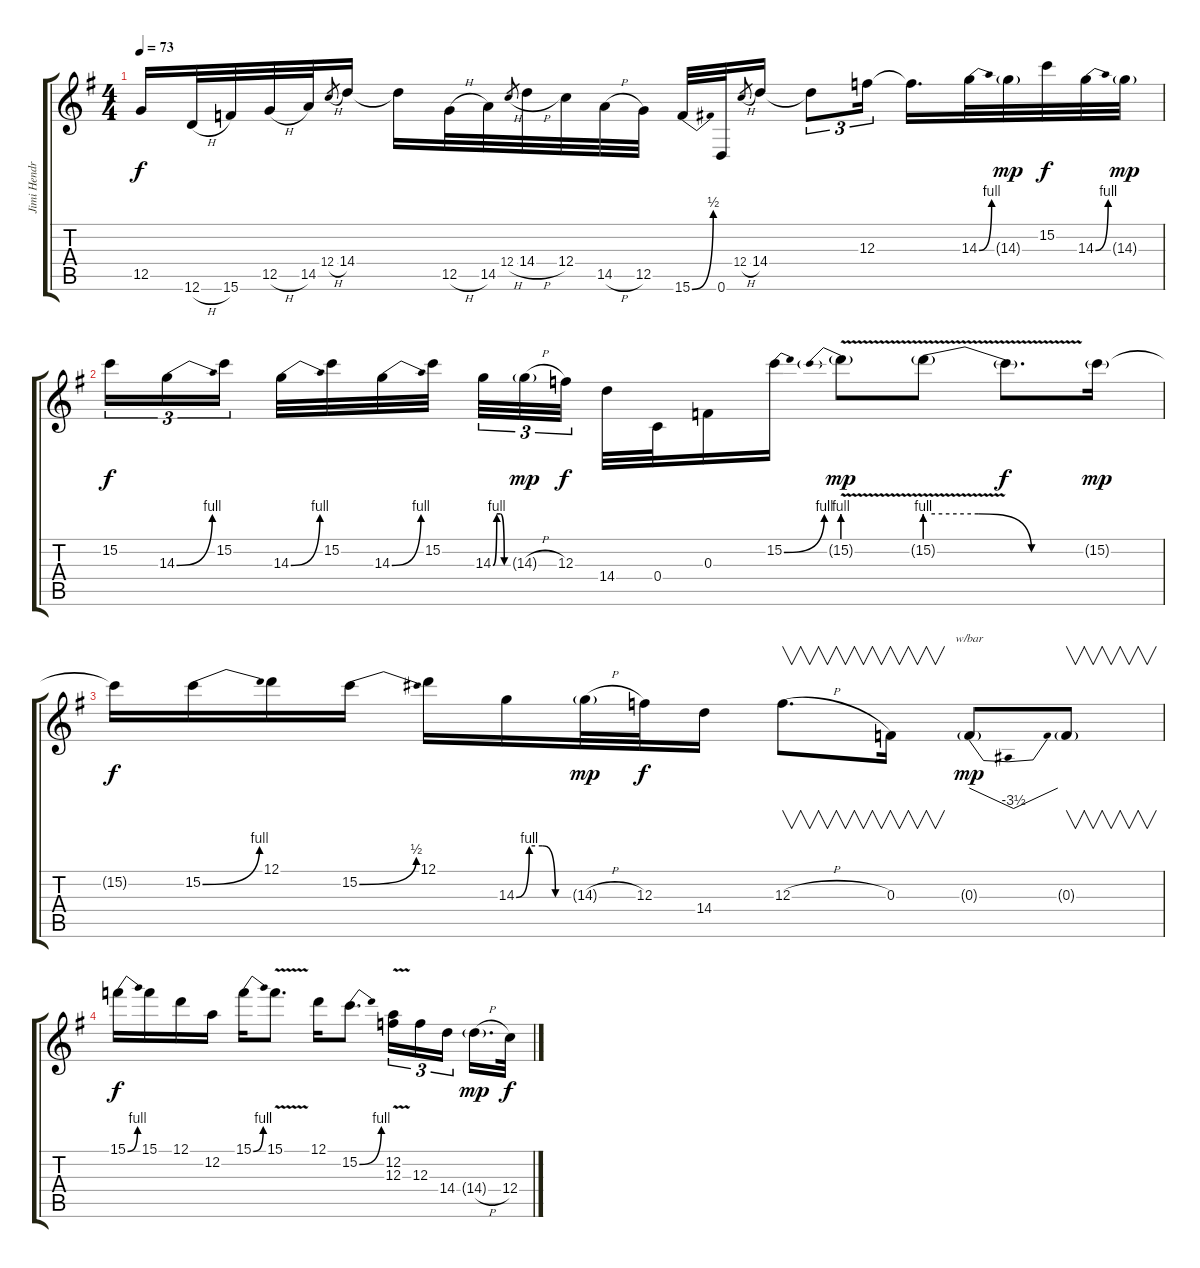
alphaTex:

\track ("Jimi Hendrix" "Jimi Hendr") {instrument overdrivenguitar}
\staff {score tabs}
\tuning (D4 A3 F3 C3 G2 D2) {hide}
\ts (4 4)
\tempo 73
\clef g2
\ks g
12.5.16{dy f} 12.6{h}.32 15.6.32 12.5{h}.32 14.5.32 12.4{h}.8{gr} 14.4.16 14.4{t}.16 12.5{h}.32 14.5.32 12.4{h}.8{gr} 14.4{h}.32 12.4.32 14.5{h}.32 12.5.32 15.6{be (bend 0 0 60 2)}.32 0.6.32 12.4{h}.8{gr} 14.4.16 14.4{t}.8{tu (3 2)} 12.3.16{tu (3 2)} 12.3{t}.16{d} 14.3{be (bend 0 0 60 4)}.32 14.3{g}.32{dy mp} 15.2.32{dy f} 14.3{be (bend 0 0 60 4)}.32 14.3{g}.32{dy mp} |
15.2.16{tu (3 2) dy f} 14.3{be (bend 0 0 60 4)}.16{tu (3 2)} 15.2.16{tu (3 2) beam splitsecondary} 14.3{be (bend 0 0 60 4)}.32 15.2.32 14.3{be (bend 0 0 60 4)}.32 15.2.32 14.3{be (custom 0 0 15 4 30 4 45 0 60 0)}.32{tu (3 2)} 14.3{h g}.32{tu (3 2) dy mp} 12.3.32{tu (3 2) dy f beam splitsecondary} 14.4.32 0.4.32 0.3.16 15.2{be (bend 0 0 60 4)}.16 15.2{be (prebend 0 4 60 4) v g}.8{dy mp} 15.2{be (custom 0 4 20 4 40 0 60 0) v g}.8 15.2{t}.8{d dy f} 15.2{g}.16{dy mp} |
15.2{t}.16{dy f} 15.2{be (bend 0 0 60 4)}.16 12.1.16 15.2{be (bend 0 0 60 2)}.16 12.1.16 14.3{be (custom 0 0 15 4 30 4 45 0 60 0)}.16 14.3{h g}.32{dy mp} 12.3.32{dy f} 14.4.16 12.3{h}.8{v d} 0.3.16{v} 0.3{g}.8{tbe (dip default 0 0 30 -14 60 0) dy mp} 0.3{g}.8{v} |
15.1{be (bend 0 0 60 4)}.16{dy f} 15.1.16 12.1.16 12.2.16 15.1{be (bend 0 0 60 4)}.16 15.1{v}.8{d} 12.1.16 15.2{be (bend 0 0 60 4)}.8{d} (12.2{v} 12.3{v}).16{tu (3 2)} 12.3.16{tu (3 2)} 14.4.16{tu (3 2) beam splitsecondary} 14.4{h g}.16{d dy mp} 12.4.32{dy f}
